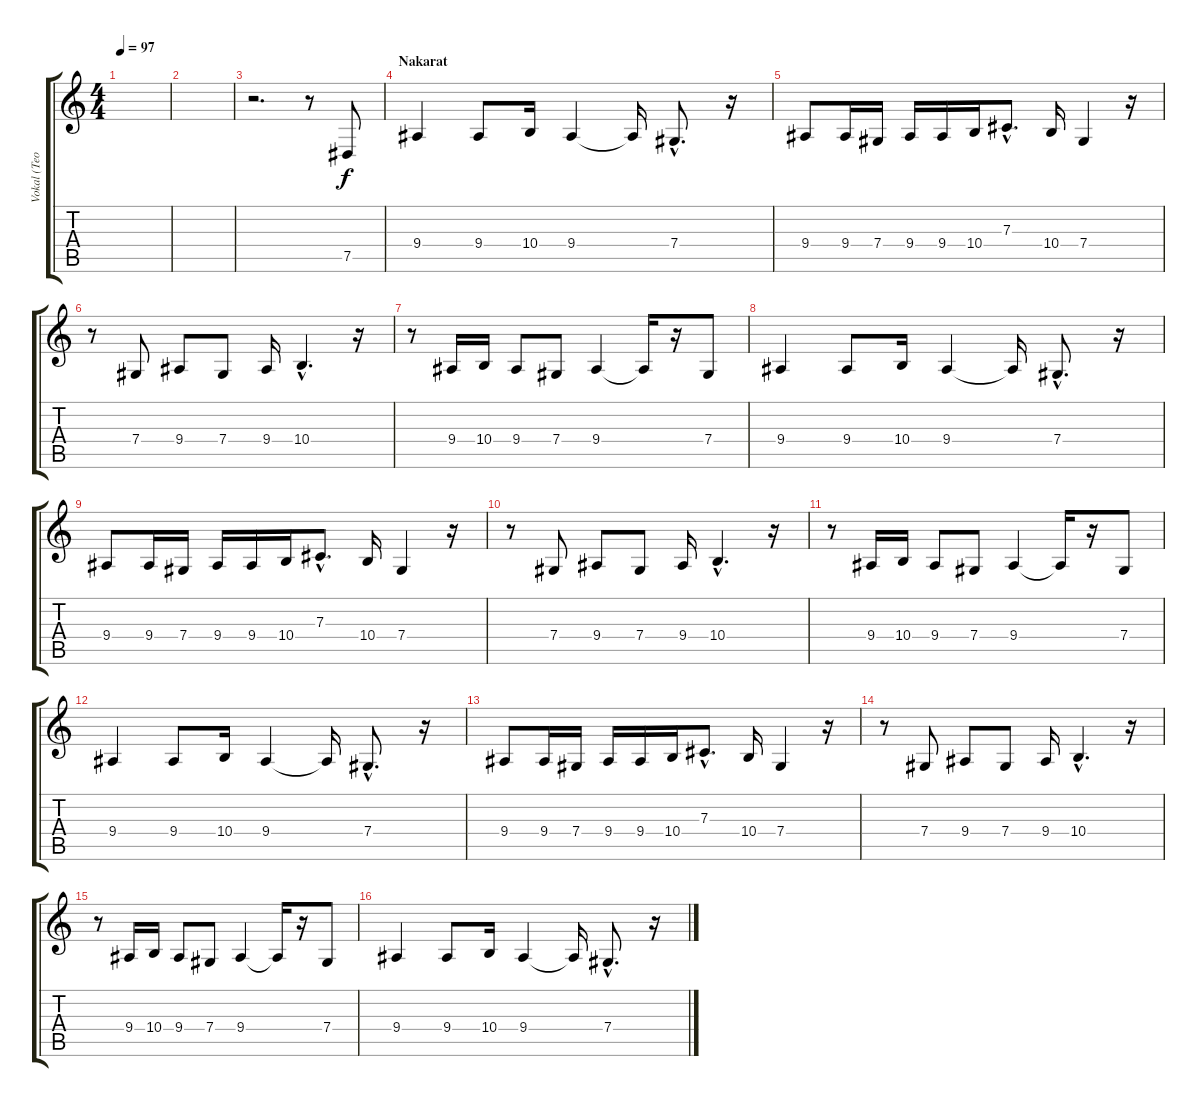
\track ("Vokal (Teoman)" "Vokal (Teo") {instrument lead1square}
\staff {score tabs}
\tuning (Eb4 Bb3 Gb3 Db3 Ab2 Eb2) {hide}
\ts (4 4)
\tempo 97
\clef g2
\ks c
|
|
r.2{d} r.8 7.5.8 |
\section ("" "Nakarat")
9.4.4 9.4.8 10.4.16 9.4.4 9.4{t}.16 7.4{hac}.8{d} r.16 |
9.4.8 9.4.16 7.4.16 9.4.16 9.4.16 10.4.16 7.3{hac}.8{d} 10.4.16 7.4.4 r.16 |
r.8 7.4.8 9.4.8 7.4.8 9.4.16 10.4{hac}.4{d} r.16 |
r.8 9.4.16 10.4.16 9.4.8 7.4.8 9.4.4 9.4{t}.16 r.16 7.4.8 |
9.4.4 9.4.8 10.4.16 9.4.4 9.4{t}.16 7.4{hac}.8{d} r.16 |
9.4.8 9.4.16 7.4.16 9.4.16 9.4.16 10.4.16 7.3{hac}.8{d} 10.4.16 7.4.4 r.16 |
r.8 7.4.8 9.4.8 7.4.8 9.4.16 10.4{hac}.4{d} r.16 |
r.8 9.4.16 10.4.16 9.4.8 7.4.8 9.4.4 9.4{t}.16 r.16 7.4.8 |
9.4.4 9.4.8 10.4.16 9.4.4 9.4{t}.16 7.4{hac}.8{d} r.16 |
9.4.8 9.4.16 7.4.16 9.4.16 9.4.16 10.4.16 7.3{hac}.8{d} 10.4.16 7.4.4 r.16 |
r.8 7.4.8 9.4.8 7.4.8 9.4.16 10.4{hac}.4{d} r.16 |
r.8 9.4.16 10.4.16 9.4.8 7.4.8 9.4.4 9.4{t}.16 r.16 7.4.8 |
9.4.4 9.4.8 10.4.16 9.4.4 9.4{t}.16 7.4{hac}.8{d} r.16
